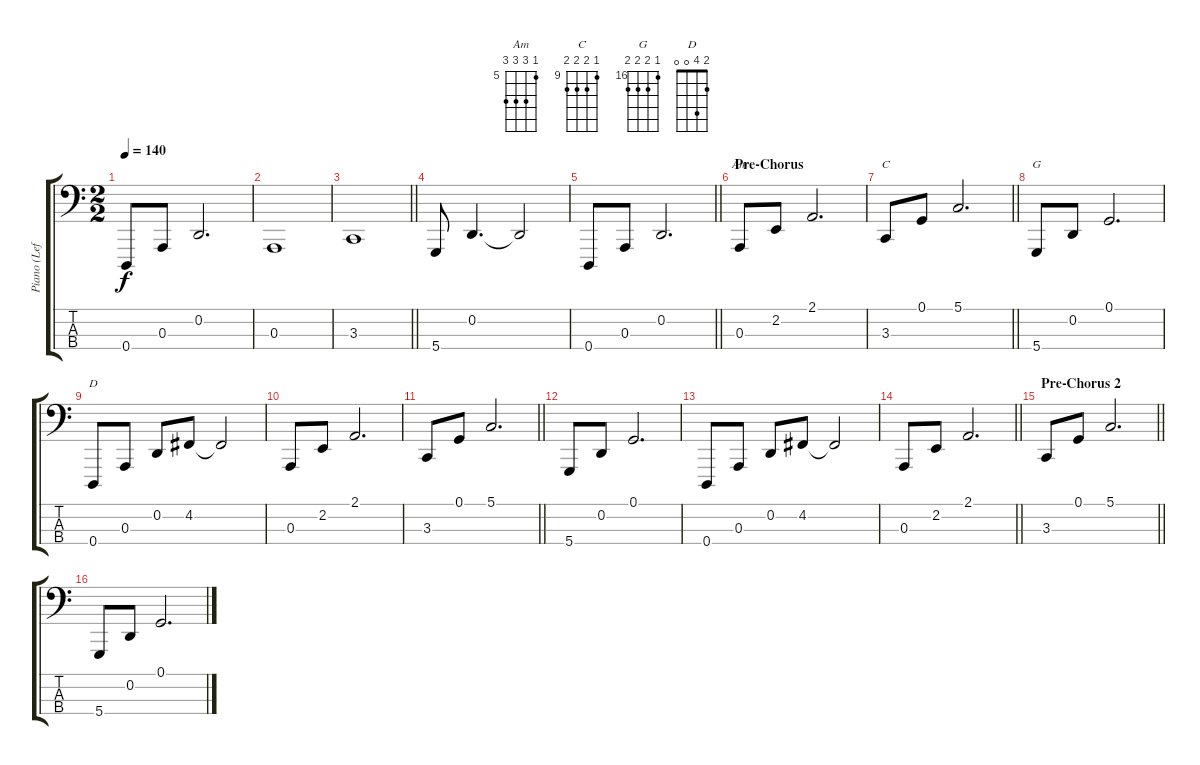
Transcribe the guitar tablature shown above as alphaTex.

\track ("Piano (Left Hand)" "Piano (Lef") {instrument acousticgrandpiano}
\staff {score tabs}
\tuning (G2 D2 A1 D1) {hide}
\chord ("Am" 5 7 7 7) {firstfret 5}
\chord ("C" 9 10 10 10) {firstfret 9}
\chord ("G" 16 17 17 17) {firstfret 16}
\chord ("D" 2 4 0 0)
\ts (2 2)
\tempo 140
\clef f4
\ks c
0.4.8{dy f} 0.3.8 0.2.2{d} |
0.3.1 |
\barLineRight lightlight
3.3.1 |
5.4.8 0.2.4{d} 0.2{t}.2 |
\barLineRight lightlight
0.4.8 0.3.8 0.2.2{d} |
\section ("" "Pre-Chorus")
0.3.8{ch "Am"} 2.2.8 2.1.2{d} |
\barLineRight lightlight
3.3.8{ch "C"} 0.1.8 5.1.2{d} |
5.4.8{ch "G"} 0.2.8 0.1.2{d} |
0.4.8{ch "D"} 0.3.8 0.2.8 4.2.8 4.2{t}.2 |
0.3.8 2.2.8 2.1.2{d} |
\barLineRight lightlight
3.3.8 0.1.8 5.1.2{d} |
5.4.8 0.2.8 0.1.2{d} |
0.4.8 0.3.8 0.2.8 4.2.8 4.2{t}.2 |
\barLineRight lightlight
0.3.8 2.2.8 2.1.2{d} |
\section ("" "Pre-Chorus 2")
\barLineRight lightlight
3.3.8 0.1.8 5.1.2{d} |
5.4.8 0.2.8 0.1.2{d}
